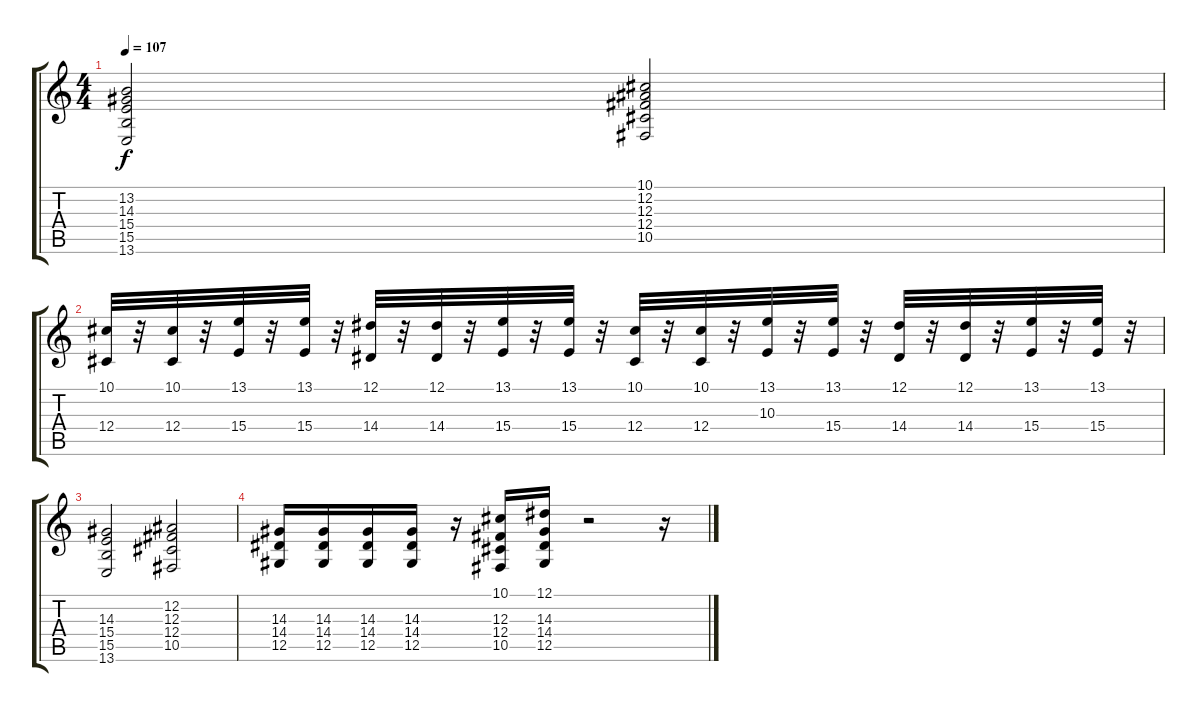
\track "" {instrument stringensemble1}
\staff {score tabs}
\tuning (Eb4 Bb3 Gb3 Db3 Ab2 Eb2) {hide}
\ts (4 4)
\tempo 107
\clef g2
\ks c
(13.2 14.3 15.4 15.5 13.6).2{dy f} (10.1 12.2 12.3 12.4 10.5).2 |
(10.1 12.4).32 r.32 (10.1 12.4).32 r.32 (13.1 15.4).32 r.32 (13.1 15.4).32 r.32 (12.1 14.4).32 r.32 (12.1 14.4).32 r.32 (13.1 15.4).32 r.32 (13.1 15.4).32 r.32 (10.1 12.4).32 r.32 (10.1 12.4).32 r.32 (13.1 10.3).32 r.32 (13.1 15.4).32 r.32 (12.1 14.4).32 r.32 (12.1 14.4).32 r.32 (13.1 15.4).32 r.32 (13.1 15.4).32 r.32 |
(14.3 15.4 15.5 13.6).2 (12.2 12.3 12.4 10.5).2 |
(14.3 14.4 12.5).16 (14.3 14.4 12.5).16 (14.3 14.4 12.5).16 (14.3 14.4 12.5).16 r.16 (10.1 12.3 12.4 10.5).16 (12.1 14.3 14.4 12.5).16 r.2 r.16
